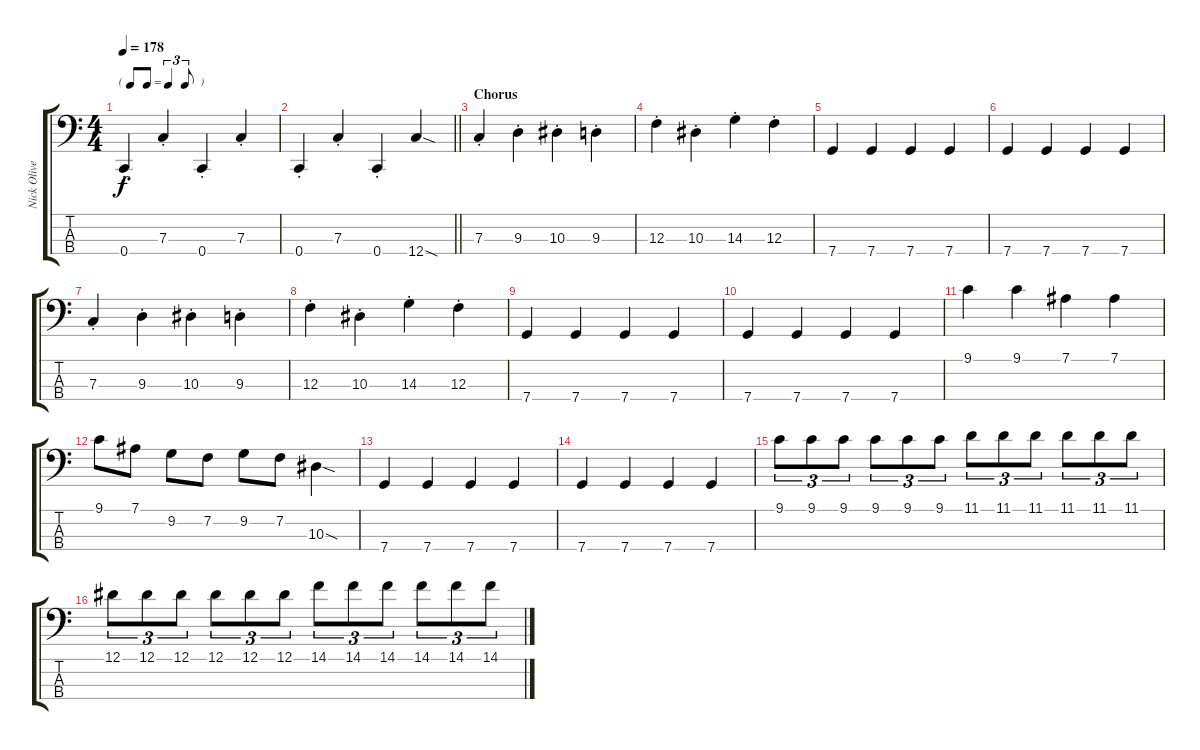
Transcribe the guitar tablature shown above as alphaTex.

\track ("Nick Oliveri" "Nick Olive") {instrument electricbasspick}
\staff {score tabs}
\tuning (Eb2 Bb1 F1 C1) {hide}
\ts (4 4)
\tf triplet8th
\tempo 178
\clef f4
\ks c
0.4{st}.4{dy f} 7.3{st}.4 0.4{st}.4 7.3{st}.4 |
\barLineRight lightlight
0.4{st}.4 7.3{st}.4 0.4{st}.4 12.4{sod}.4 |
\section ("" "Chorus")
7.3{st}.4 9.3{st}.4 10.3{st}.4 9.3{st}.4 |
12.3{st}.4 10.3{st}.4 14.3{st}.4 12.3{st}.4 |
7.4.4 7.4.4 7.4.4 7.4.4 |
7.4.4 7.4.4 7.4.4 7.4.4 |
7.3{st}.4 9.3{st}.4 10.3{st}.4 9.3{st}.4 |
12.3{st}.4 10.3{st}.4 14.3{st}.4 12.3{st}.4 |
7.4.4 7.4.4 7.4.4 7.4.4 |
7.4.4 7.4.4 7.4.4 7.4.4 |
9.1.4 9.1.4 7.1.4 7.1.4 |
9.1.8 7.1.8 9.2.8 7.2.8 9.2.8 7.2.8 10.3{sod}.4 |
7.4.4 7.4.4 7.4.4 7.4.4 |
7.4.4 7.4.4 7.4.4 7.4.4 |
9.1.8{tu (3 2)} 9.1.8{tu (3 2)} 9.1.8{tu (3 2)} 9.1.8{tu (3 2)} 9.1.8{tu (3 2)} 9.1.8{tu (3 2)} 11.1.8{tu (3 2)} 11.1.8{tu (3 2)} 11.1.8{tu (3 2)} 11.1.8{tu (3 2)} 11.1.8{tu (3 2)} 11.1.8{tu (3 2)} |
12.1.8{tu (3 2)} 12.1.8{tu (3 2)} 12.1.8{tu (3 2)} 12.1.8{tu (3 2)} 12.1.8{tu (3 2)} 12.1.8{tu (3 2)} 14.1.8{tu (3 2)} 14.1.8{tu (3 2)} 14.1.8{tu (3 2)} 14.1.8{tu (3 2)} 14.1.8{tu (3 2)} 14.1.8{tu (3 2)}
